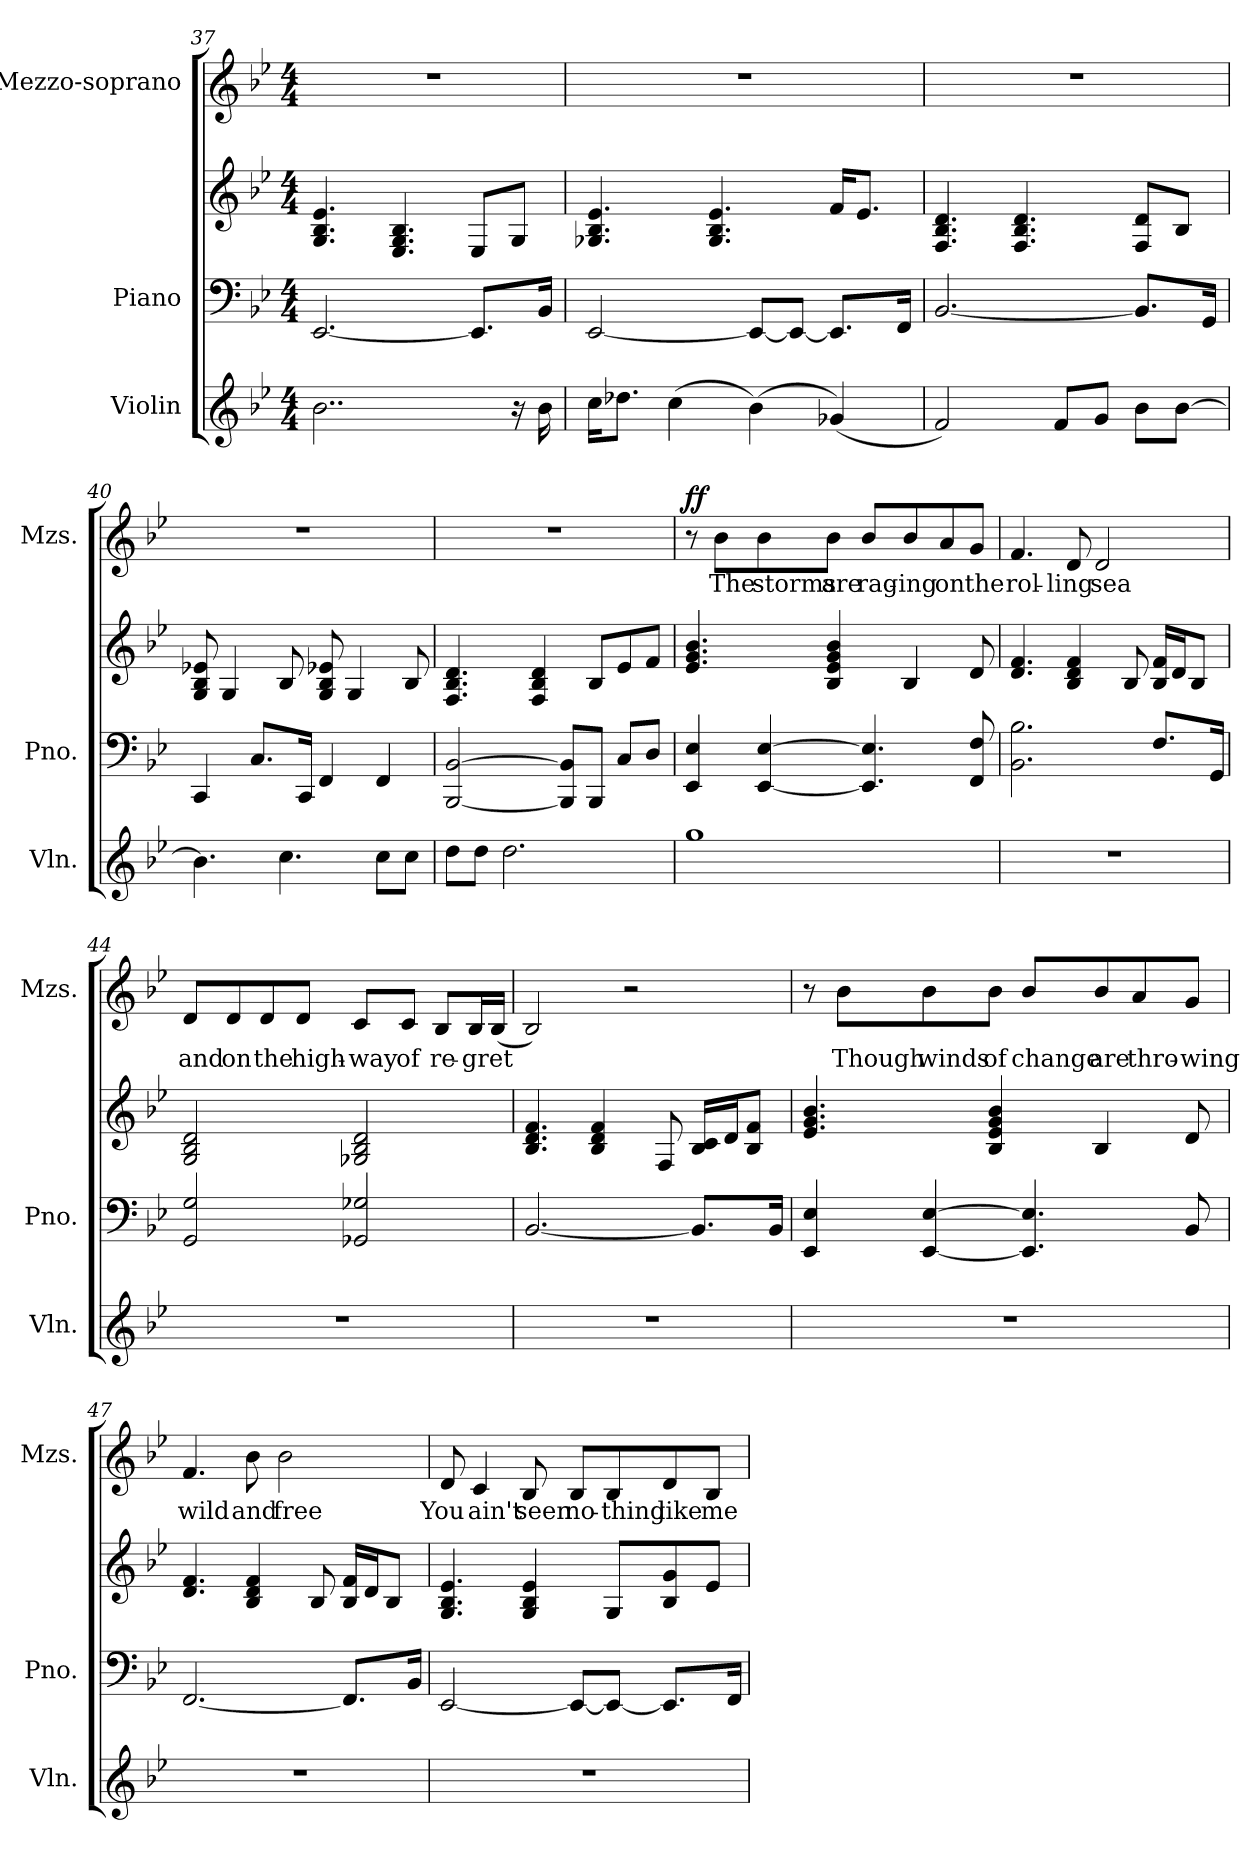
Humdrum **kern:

**kern	**dynam	**kern	**kern	**kern	**text	**dynam
*part3	*part3	*part2	*part2	*part1	*part1	*part1
*staff4	*staff4	*staff3	*staff2	*staff1	*staff1	*staff1
*I"Violin	*	*I"Piano	*	*I"Mezzo-soprano	*	*
*I'Vln.	*	*I'Pno.	*	*I'Mzs.	*	*
*clefG2	*	*clefF4	*clefG2	*clefG2	*	*
*k[b-e-]	*	*k[b-e-]	*k[b-e-]	*k[b-e-]	*	*
*M4/4	*	*M4/4	*M4/4	*M4/4	*	*
=37	=37	=37	=37	=37	=37	=37
2..b-\	.	[2.EE-/	4.G/ 4.B-/ 4.e-/	1r	.	.
.	.	.	4.E-/ 4.G/ 4.B-/	.	.	.
.	.	8.EE-/L]	8E-/L	.	.	.
16r	.	.	8G/J	.	.	.
16b-\	.	16BB-/Jk	.	.	.	.
=38	=38	=38	=38	=38	=38	=38
16cc\KL	.	[2EE-/	4.G-X/ 4.B-/ 4.e-/	1r	.	.
8.dd-X\J	.	.	.	.	.	.
(4cc\	.	.	.	.	.	.
.	.	.	4.G-/ 4.B-/ 4.e-/	.	.	.
(4b-\)	.	8EE-/L_	.	.	.	.
.	.	8EE-/J_	.	.	.	.
(4g-X/)	.	8.EE-/L]	16f/KL	.	.	.
.	.	.	8.e-/J	.	.	.
.	.	16FF/Jk	.	.	.	.
=39	=39	=39	=39	=39	=39	=39
2f/)	.	[2.BB-/	4.F/ 4.B-/ 4.d/	1r	.	.
.	.	.	4.F/ 4.B-/ 4.d/	.	.	.
8f/L	.	.	.	.	.	.
8g/J	.	.	.	.	.	.
8b-\L	.	8.BB-/L]	8F/ 8d/L	.	.	.
[8b-\J	.	.	8B-/J	.	.	.
.	.	16GG/Jk	.	.	.	.
=40	=40	=40	=40	=40	=40	=40
4.b-\]	.	4CC/	8G/ 8B-/ 8e-X/	1r	.	.
.	.	.	4G/	.	.	.
.	.	8.C/L	.	.	.	.
4.cc\	.	.	8B-/	.	.	.
.	.	16CC/Jk	.	.	.	.
.	.	4FF/	8G/ 8B-/ 8e-X/	.	.	.
.	.	.	4G/	.	.	.
8cc\L	.	4FF/	.	.	.	.
8cc\J	.	.	8B-/	.	.	.
!!LO:PB:g=z
=41	=41	=41	=41	=41	=41	=41
8dd\L	.	[2BBB-/ [2BB-/	4.F/ 4.B-/ 4.d/	1r	.	.
8dd\J	.	.	.	.	.	.
2.dd\	.	.	.	.	.	.
.	.	.	4F/ 4B-/ 4d/	.	.	.
.	.	8BBB-/] 8BB-/]L	.	.	.	.
.	.	8BBB-/J	8B-/L	.	.	.
.	.	8C/L	8e-/	.	.	.
.	.	8D/J	8f/J	.	.	.
=42	=42	=42	=42	=42	=42	=42
!	!LO:DY:b	!	!	!	!	!
!	!LO:DY:n=1:b	!	!	!	!	!LO:DY:b
1gg	mp mp	4EE-/ 4E-/	4.e-/ 4.g/ 4.b-/	8r	.	ff
!	!	!	!	!	!LO:LY:b	!
.	.	.	.	8b-\L	The	.
!	!	!	!	!	!LO:LY:b	!
.	.	[4EE-/ [4E-/	.	8b-\	storms	.
!	!	!	!	!	!LO:LY:b	!
.	.	.	4B-/ 4e-/ 4g/ 4b-/	8b-\J	are	.
!	!	!	!	!	!LO:LY:b	!
.	.	4.EE-/] 4.E-/]	.	8b-/L	rag-	.
!	!	!	!	!	!LO:LY:b	!
.	.	.	4B-/	8b-/	-ing	.
!	!	!	!	!	!LO:LY:b	!
.	.	.	.	8a/	on	.
!	!	!	!	!	!LO:LY:b	!
.	.	8FF/ 8F/	8d/	8g/J	the	.
=43	=43	=43	=43	=43	=43	=43
!	!	!	!	!	!LO:LY:b	!
1r	.	2.BB-\ 2.B-\	4.d/ 4.f/	4.f/	rol-	.
!	!	!	!	!	!LO:LY:b	!
.	.	.	4B-/ 4d/ 4f/	8d/	-ling	.
!	!	!	!	!	!LO:LY:b	!
.	.	.	.	2d/	sea	.
.	.	.	8B-/	.	.	.
.	.	8.F/L	16B-/ 16f/LL	.	.	.
.	.	.	16d/J	.	.	.
.	.	.	8B-/J	.	.	.
.	.	16GG/Jk	.	.	.	.
=44	=44	=44	=44	=44	=44	=44
!	!	!	!	!	!LO:LY:b	!
1r	.	2GG/ 2G/	2G/ 2B-/ 2d/	8d/L	and	.
!	!	!	!	!	!LO:LY:b	!
.	.	.	.	8d/	on	.
!	!	!	!	!	!LO:LY:b	!
.	.	.	.	8d/	the	.
!	!	!	!	!	!LO:LY:b	!
.	.	.	.	8d/J	high-	.
!	!	!	!	!	!LO:LY:b	!
.	.	2GG-X/ 2G-X/	2G-X/ 2B-/ 2d/	8c/L	-way	.
!	!	!	!	!	!LO:LY:b	!
.	.	.	.	8c/J	of	.
!	!	!	!	!	!LO:LY:b	!
.	.	.	.	8B-/L	re-	.
!	!	!	!	!	!LO:LY:b	!
.	.	.	.	16B-/L	-gret	.
.	.	.	.	(16B-/JJ	.	.
!!LO:LB:g=z
=45	=45	=45	=45	=45	=45	=45
1r	.	[2.BB-/	4.B-/ 4.d/ 4.f/	2B-/)	.	.
.	.	.	4B-/ 4d/ 4f/	.	.	.
.	.	.	.	2r	.	.
.	.	.	8F/	.	.	.
.	.	8.BB-/L]	16B-/ 16c/LL	.	.	.
.	.	.	16d/J	.	.	.
.	.	.	8B-/ 8f/J	.	.	.
.	.	16BB-/Jk	.	.	.	.
=46	=46	=46	=46	=46	=46	=46
1r	.	4EE-/ 4E-/	4.e-/ 4.g/ 4.b-/	8r	.	.
!	!	!	!	!	!LO:LY:b	!
.	.	.	.	8b-\L	Though	.
!	!	!	!	!	!LO:LY:b	!
.	.	[4EE-/ [4E-/	.	8b-\	winds	.
!	!	!	!	!	!LO:LY:b	!
.	.	.	4B-/ 4e-/ 4g/ 4b-/	8b-\J	of	.
!	!	!	!	!	!LO:LY:b	!
.	.	4.EE-/] 4.E-/]	.	8b-/L	change	.
!	!	!	!	!	!LO:LY:b	!
.	.	.	4B-/	8b-/	are	.
!	!	!	!	!	!LO:LY:b	!
.	.	.	.	8a/	thro-	.
!	!	!	!	!	!LO:LY:b	!
.	.	8BB-/	8d/	8g/J	-wing	.
=47	=47	=47	=47	=47	=47	=47
!	!	!	!	!	!LO:LY:b	!
1r	.	[2.FF/	4.d/ 4.f/	4.f/	wild	.
!	!	!	!	!	!LO:LY:b	!
.	.	.	4B-/ 4d/ 4f/	8b-\	and	.
!	!	!	!	!	!LO:LY:b	!
.	.	.	.	2b-\	free	.
.	.	.	8B-/	.	.	.
.	.	8.FF/L]	16B-/ 16f/LL	.	.	.
.	.	.	16d/J	.	.	.
.	.	.	8B-/J	.	.	.
.	.	16BB-/Jk	.	.	.	.
=48	=48	=48	=48	=48	=48	=48
!	!	!	!	!	!LO:LY:b	!
1r	.	[2EE-/	4.G/ 4.B-/ 4.e-/	8d/	You	.
!	!	!	!	!	!LO:LY:b	!
.	.	.	.	4c/	ain't	.
!	!	!	!	!	!LO:LY:b	!
.	.	.	4G/ 4B-/ 4e-/	8B-/	seen	.
!	!	!	!	!	!LO:LY:b	!
.	.	8EE-/L_	.	8B-/L	no-	.
!	!	!	!	!	!LO:LY:b	!
.	.	8EE-/J_	8G/L	8B-/	-thing	.
!	!	!	!	!	!LO:LY:b	!
.	.	8.EE-/L]	8B-/ 8g/	8d/	like	.
!	!	!	!	!	!LO:LY:b	!
.	.	.	8e-/J	8B-/J	me	.
.	.	16FF/Jk	.	.	.	.
=	=	=	=	=	=	=
*-	*-	*-	*-	*-	*-	*-
